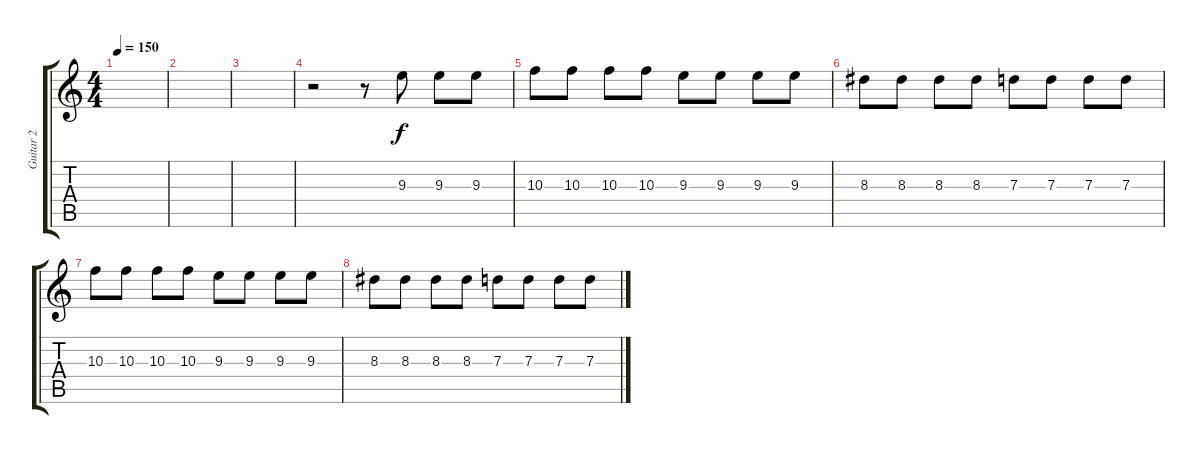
\track ("Guitar 2" "Guitar 2") {instrument distortionguitar}
\staff {score tabs}
\tuning (E4 B3 G3 D3 A2 E2) {hide}
\ts (4 4)
\tempo 150
\clef g2
\ks c
|
|
|
r.2 r.8 9.3.8 9.3.8 9.3.8 |
10.3.8 10.3.8 10.3.8 10.3.8 9.3.8 9.3.8 9.3.8 9.3.8 |
8.3.8 8.3.8 8.3.8 8.3.8 7.3.8 7.3.8 7.3.8 7.3.8 |
10.3.8 10.3.8 10.3.8 10.3.8 9.3.8 9.3.8 9.3.8 9.3.8 |
8.3.8 8.3.8 8.3.8 8.3.8 7.3.8 7.3.8 7.3.8 7.3.8
